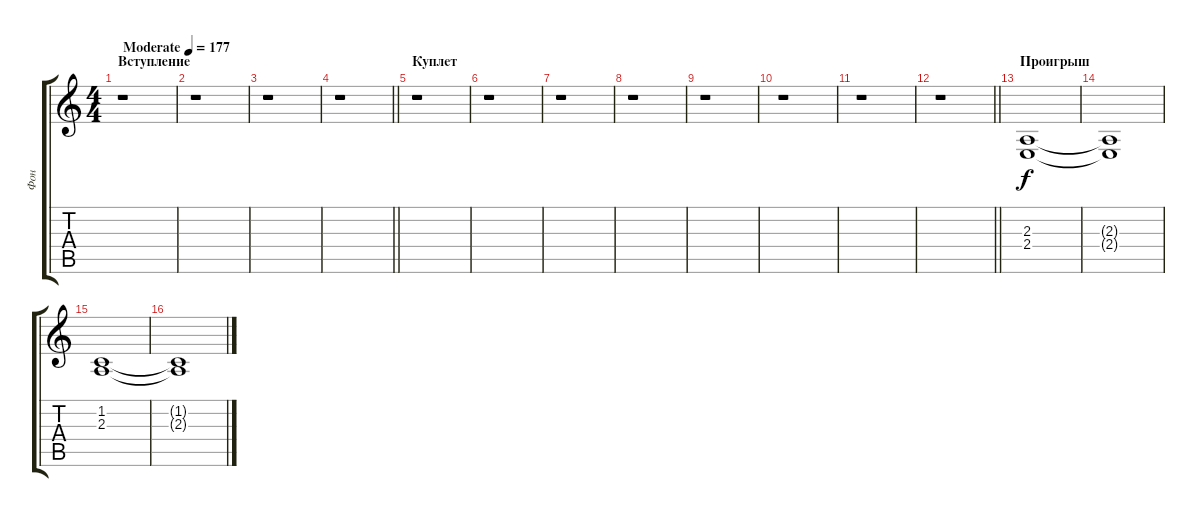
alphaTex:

\track ("Фон" "Фон") {instrument pad2warm}
\staff {score tabs}
\tuning (E4 B3 G3 D3 A2 E2) {hide}
\ts (4 4)
\section ("" "Вступление")
\tempo (177 "Moderate")
\clef g2
\ks c
r.1{dy f instrument pad2warm} |
r.1 |
r.1 |
\barLineRight lightlight
r.1 |
\section ("" "Куплет")
r.1 |
r.1 |
r.1 |
r.1 |
r.1 |
r.1 |
r.1 |
\barLineRight lightlight
r.1 |
\section ("" "Проигрыш")
(2.3 2.4).1 |
(2.3{t} 2.4{t}).1 |
(1.2 2.3).1 |
(1.2{t} 2.3{t}).1
